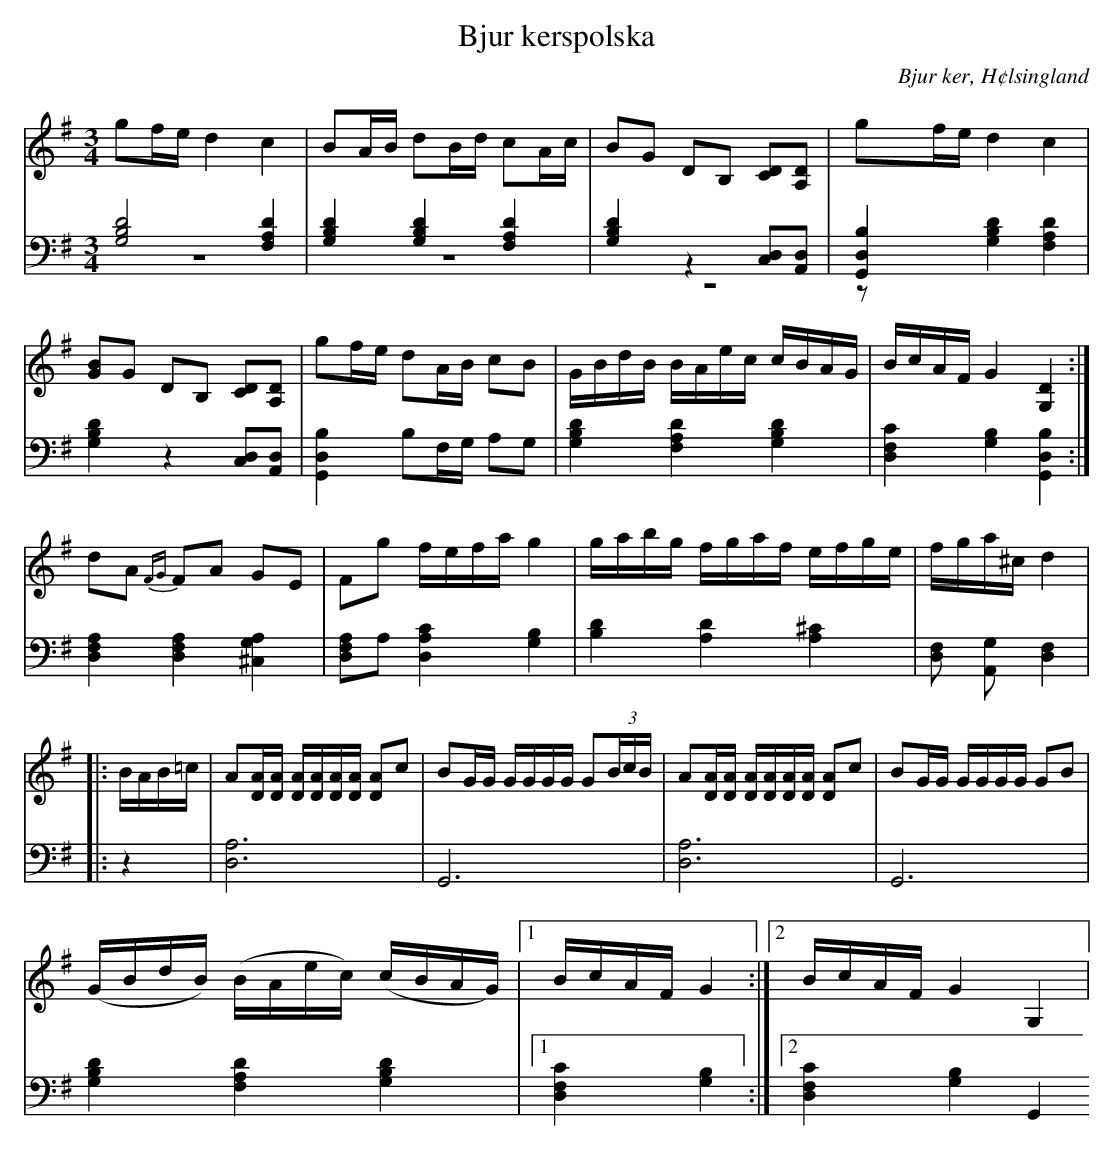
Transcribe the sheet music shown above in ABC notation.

X:1
T: Bjur kerspolska
O: Bjur ker, H¢lsingland
M: 3/4
L: 1/8
K: G
V:1
V:2
V:3 merge
V:1
gf/e/ d2 c2|BA/B/ dB/d/ cA/c/| BG DB, [CD][A,D]|gf/e/ d2 c2|
[GB]G DB, [CD][A,D] |gf/e/ dA/B/ cB|G/B/d/B/ B/A/e/c/ c/B/A/G/|B/c/A/F/ G2 [G,2D2]:|
dA {FG}FA GE|Fg f/e/f/a/ g2|g/a/b/g/ f/g/a/f/ e/f/g/e/ |f/g/a/^c/ d2 |
|:B/A/B/=c/|A[D/A/][D/A/] [D/A/][D/A/][D/A/][D/A/] [DA]c|BG/G/ G/G/G/G/ G(3B/c/B/|A[D/A/][D/A/] [D/A/][D/A/][D/A/][D/A/] [DA]c|BG/G/ G/G/G/G/ GB|
(G/B/d/B/) (B/A/e/c/) (c/B/A/G/)|1 B/c/A/F/ G2:|2 B/c/A/F/ G2 G,2|
V:2 clef=bass
[G,4B,4D4] [F,2A,2 D2]|[G,2B,2D2] [G,2B,2D2] [F,2A,2 D2]|[G,2B,2D2] z2 [C,D,][A,,D,]|[G,,2D,2B,2] [G,2B,2D2] [F,2A,2 D2]|[G,2B,2D2] z2 [C,D,][A,,D,]|
[G,,2D,2B,2] B,F,/G,/ A,G,|[G,2B,2D2] [F,2A,2 D2] [G,2B,2D2]|[D,2F,2C2] [G,2B,2][G,,2D,2B,2]:|
[D,2F,2A,2] [D,2F,2A,2] [^C,2G,2A,2]|[D,F,A,]A, [D,2A,2C2] [G,2B,2]|[B,2D2] [A,2D2] [A,2^C2]|[D,F,] [A,,G,] [D,2F,2]|
|:z2|[D,6A,6]|G,,6|[D,6A,6]|G,,6|
[G,2B,2D2] [F,2A,2 D2] [G,2B,2D2]|1 [D,2F,2C2] [G,2B,2] :|2 [D,2F,2C2] [G,2B,2] G,,2
V:3  clef=bass
z6|z6|z6|1z:|2 |
